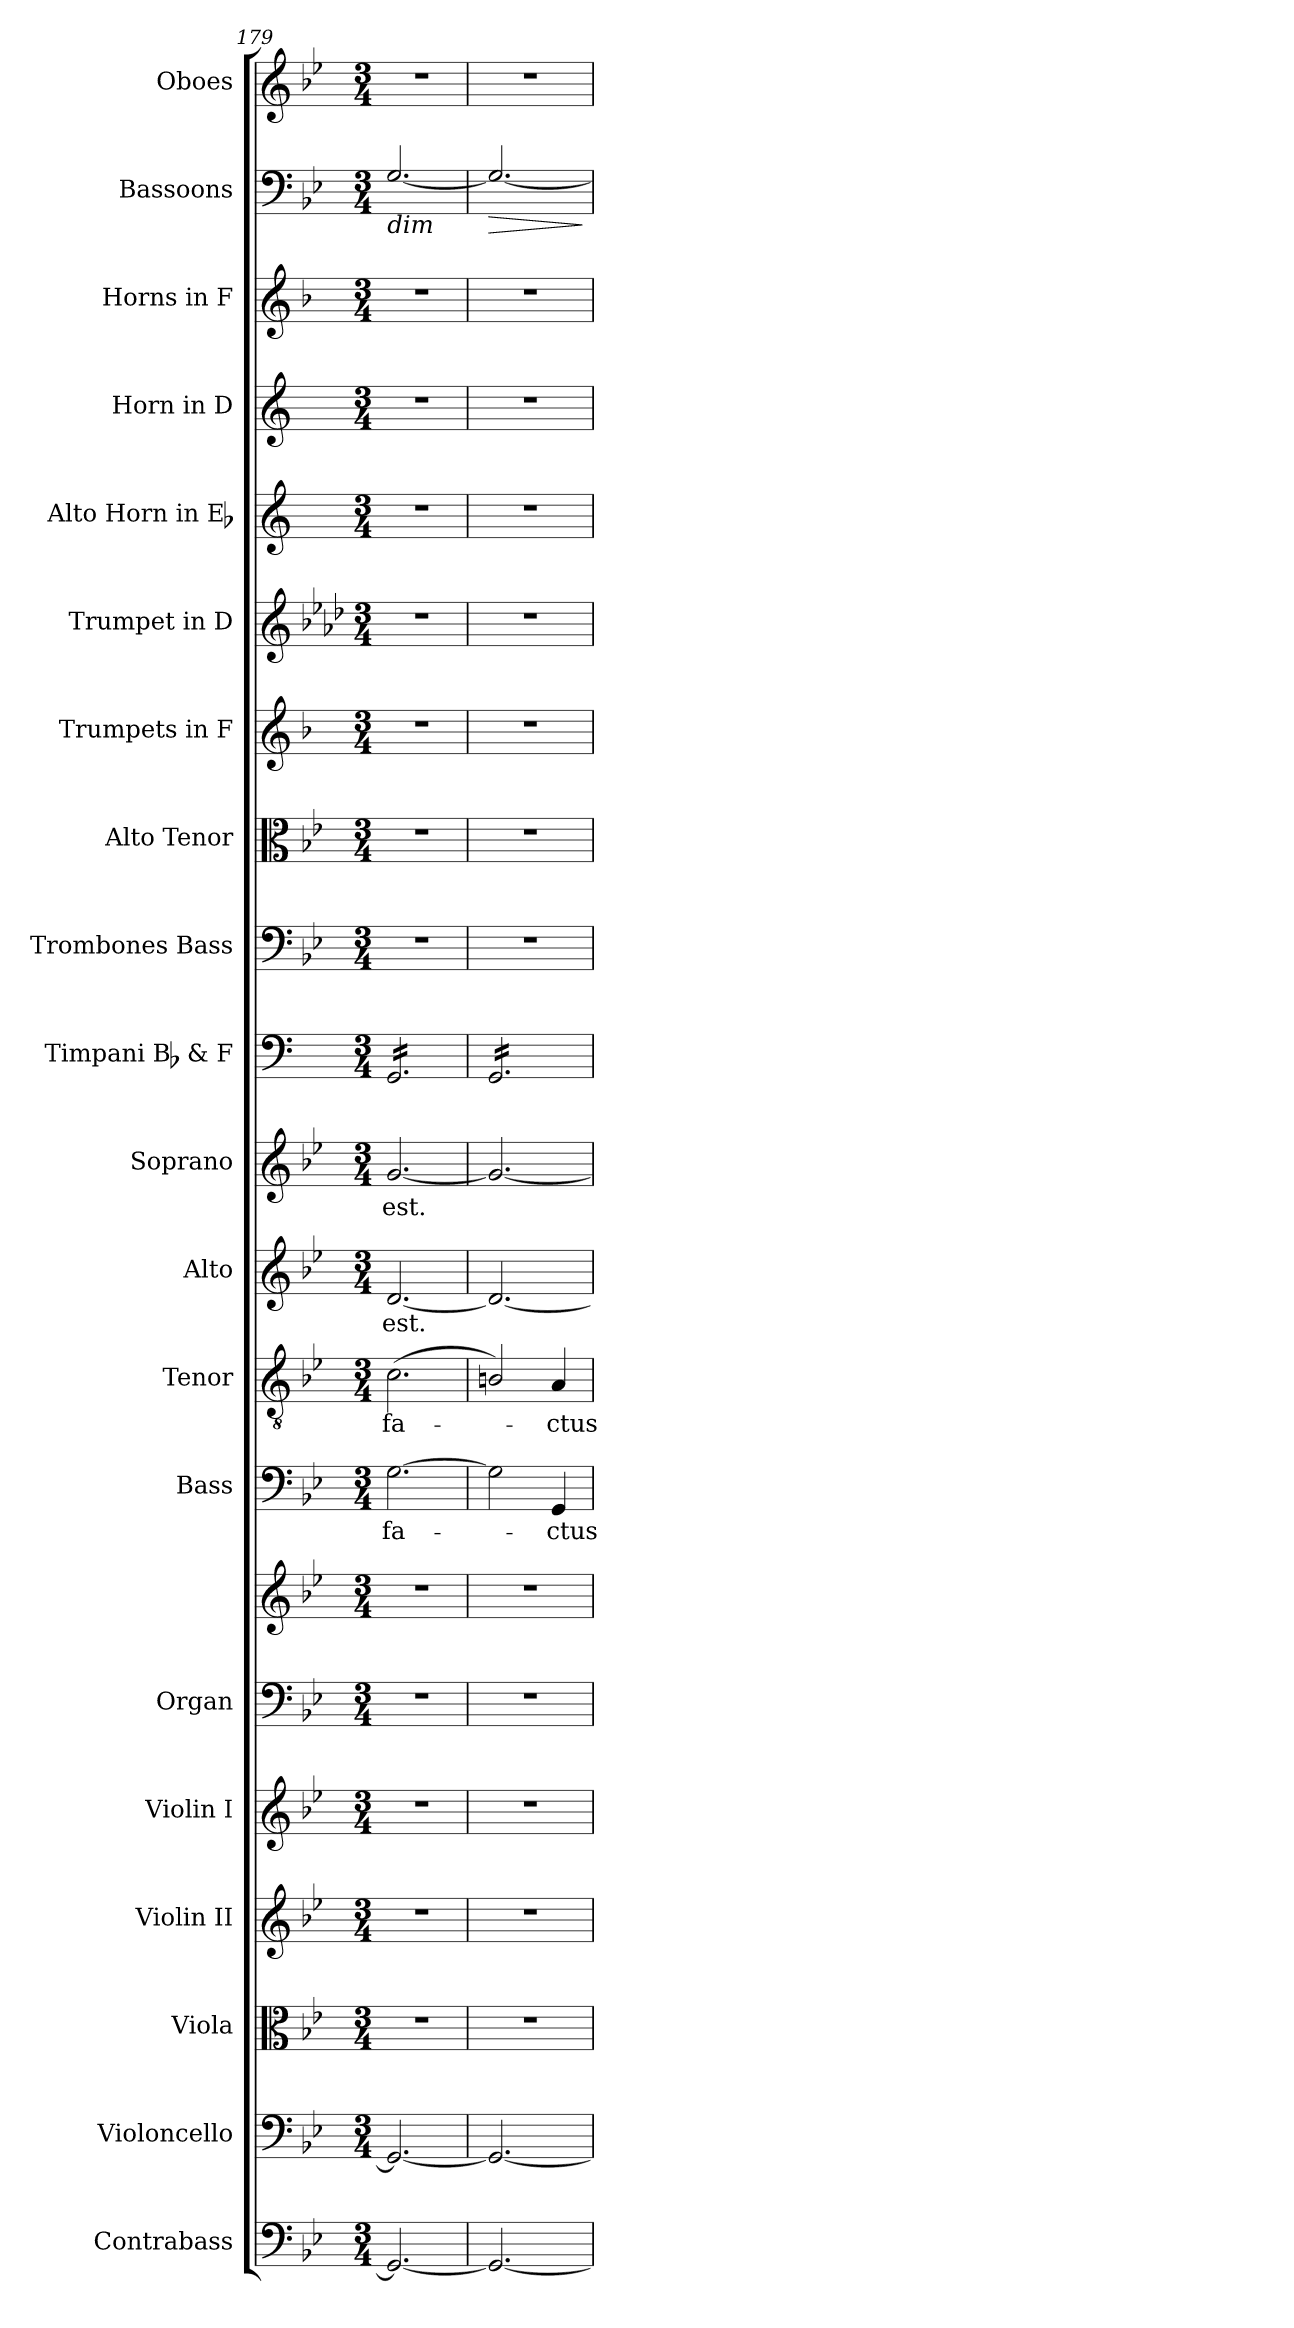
**kern	**kern	**kern	**kern	**kern	**kern	**kern	**kern	**text	**kern	**text	**kern	**text	**kern	**text	**kern	**kern	**kern	**kern	**kern	**kern	**kern	**kern	**kern	**dynam	**kern
*part20	*part19	*part18	*part17	*part16	*part15	*part15	*part14	*part14	*part13	*part13	*part12	*part12	*part11	*part11	*part10	*part9	*part8	*part7	*part6	*part5	*part4	*part3	*part2	*part2	*part1
*staff21	*staff20	*staff19	*staff18	*staff17	*staff16	*staff15	*staff14	*staff14	*staff13	*staff13	*staff12	*staff12	*staff11	*staff11	*staff10	*staff9	*staff8	*staff7	*staff6	*staff5	*staff4	*staff3	*staff2	*staff2	*staff1
*I"Contrabass	*I"Violoncello	*I"Viola	*I"Violin II	*I"Violin I	*I"Organ	*	*I"Bass	*	*I"Tenor	*	*I"Alto	*	*I"Soprano	*	*I"Timpani Bb & F	*I"Trombones  Bass	*I"Alto Tenor	*I"Trumpets in F	*I"Trumpet in D	*I"Alto Horn in Eb	*I"Horn in D	*I"Horns in F	*I"Bassoons	*	*I"Oboes
*I'Cb.	*I'Vc.	*I'Vla.	*I'Vln. II	*I'Vln. I	*I'Org.	*	*I'B.	*	*I'T.	*	*I'A.	*	*I'S.	*	*I'Timp.	*	*	*	*	*	*	*I'Hn.	*I'Bsn.	*	*I'Ob.
*clefF4	*clefF4	*clefC3	*clefG2	*clefG2	*clefF4	*clefG2	*clefF4	*	*clefGv2	*	*clefG2	*	*clefG2	*	*clefF4	*clefF4	*clefC3	*clefG2	*clefG2	*clefG2	*clefG2	*clefG2	*clefF4	*	*clefG2
*ITrd7c12	*	*	*	*	*	*	*	*	*ITrd7c12	*	*	*	*	*	*	*	*	*ITrd4c7	*ITrd-1c-2	*ITrd5c8	*ITrd6c10	*ITrd4c7	*	*	*
*k[b-e-]	*k[b-e-]	*k[b-e-]	*k[b-e-]	*k[b-e-]	*k[b-e-]	*k[b-e-]	*k[b-e-]	*	*k[b-e-]	*	*k[b-e-]	*	*k[b-e-]	*	*k[]	*k[b-e-]	*k[b-e-]	*k[b-e-]	*k[b-e-]	*k[f#c#g#d#]	*k[f#c#]	*k[b-e-]	*k[b-e-]	*	*k[b-e-]
*B-:	*B-:	*B-:	*B-:	*B-:	*B-:	*B-:	*B-:	*	*B-:	*	*B-:	*	*B-:	*	*C:	*B-:	*B-:	*B-:	*B-:	*E:	*D:	*B-:	*B-:	*	*B-:
*M3/4	*M3/4	*M3/4	*M3/4	*M3/4	*M3/4	*M3/4	*M3/4	*	*M3/4	*	*M3/4	*	*M3/4	*	*M3/4	*M3/4	*M3/4	*M3/4	*M3/4	*M3/4	*M3/4	*M3/4	*M3/4	*	*M3/4
=179	=179	=179	=179	=179	=179	=179	=179	=179	=179	=179	=179	=179	=179	=179	=179	=179	=179	=179	=179	=179	=179	=179	=179	=179	=179
!	!	!LO:N:vis=1	!LO:N:vis=1	!LO:N:vis=1	!LO:N:vis=1	!LO:N:vis=1	!	!	!	!	!	!	!	!	!	!	!	!	!	!	!	!	!	!	!
!	!	!	!	!	!	!	!	!LO:LY:b:color=#000000	!	!	!	!	!	!	!	!	!	!	!	!	!	!	!	!	!
!	!	!	!	!	!	!	!	!	!	!LO:LY:b:color=#000000	!	!	!	!	!	!	!	!	!	!	!	!	!	!	!
!	!	!	!	!	!	!	!	!	!	!	!	!LO:LY:b:color=#000000	!	!	!	!	!	!	!	!	!	!	!	!	!
!	!	!	!	!	!	!	!	!	!	!	!	!	!	!	!	!	!	!	!	!	!	!	!LO:TX:b:i:t=dim	!	!
!	!	!	!	!	!	!	!	!	!	!	!	!	!	!LO:LY:b:color=#000000	!	!LO:N:vis=1	!LO:N:vis=1	!LO:N:vis=1	!LO:N:vis=1	!LO:N:vis=1	!LO:N:vis=1	!LO:N:vis=1	!	!	!LO:N:vis=1
*	*	*	*	*	*	*	*	*	*	*	*	*	*	*	*tremolo	*	*	*	*	*	*	*	*	*	*
2.GGGi/_	2.GGi/_	2.r	2.r	2.r	2.r	2.r	[2.Gi\	fa-	(2.Ci\	fa-	[2.di/	est.	[2.gi/	est.	16GGi/LL	2.r	2.r	2.r	2.r	2.r	2.r	2.r	[2.Gi/	.	2.r
.	.	.	.	.	.	.	.	.	.	.	.	.	.	.	16GGi/	.	.	.	.	.	.	.	.	.	.
.	.	.	.	.	.	.	.	.	.	.	.	.	.	.	16GGi/	.	.	.	.	.	.	.	.	.	.
.	.	.	.	.	.	.	.	.	.	.	.	.	.	.	16GGi/	.	.	.	.	.	.	.	.	.	.
.	.	.	.	.	.	.	.	.	.	.	.	.	.	.	16GGi/	.	.	.	.	.	.	.	.	.	.
.	.	.	.	.	.	.	.	.	.	.	.	.	.	.	16GGi/	.	.	.	.	.	.	.	.	.	.
.	.	.	.	.	.	.	.	.	.	.	.	.	.	.	16GGi/	.	.	.	.	.	.	.	.	.	.
.	.	.	.	.	.	.	.	.	.	.	.	.	.	.	16GGi/	.	.	.	.	.	.	.	.	.	.
.	.	.	.	.	.	.	.	.	.	.	.	.	.	.	16GGi/	.	.	.	.	.	.	.	.	.	.
.	.	.	.	.	.	.	.	.	.	.	.	.	.	.	16GGi/	.	.	.	.	.	.	.	.	.	.
.	.	.	.	.	.	.	.	.	.	.	.	.	.	.	16GGi/	.	.	.	.	.	.	.	.	.	.
.	.	.	.	.	.	.	.	.	.	.	.	.	.	.	16GGi/JJ	.	.	.	.	.	.	.	.	.	.
=180	=180	=180	=180	=180	=180	=180	=180	=180	=180	=180	=180	=180	=180	=180	=180	=180	=180	=180	=180	=180	=180	=180	=180	=180	=180
!	!	!LO:N:vis=1	!LO:N:vis=1	!LO:N:vis=1	!LO:N:vis=1	!LO:N:vis=1	!	!	!	!	!	!	!	!	!	!LO:N:vis=1	!LO:N:vis=1	!LO:N:vis=1	!LO:N:vis=1	!LO:N:vis=1	!LO:N:vis=1	!LO:N:vis=1	!	!LO:HP:b	!LO:N:vis=1
2.GGGi/_	2.GGi/_	2.r	2.r	2.r	2.r	2.r	2Gi\]	.	2BBni/)	.	2.di/_	.	2.gi/_	.	16GGi/LL	2.r	2.r	2.r	2.r	2.r	2.r	2.r	2.Gi/_	>	2.r
.	.	.	.	.	.	.	.	.	.	.	.	.	.	.	16GGi/	.	.	.	.	.	.	.	.	.	.
.	.	.	.	.	.	.	.	.	.	.	.	.	.	.	16GGi/	.	.	.	.	.	.	.	.	.	.
.	.	.	.	.	.	.	.	.	.	.	.	.	.	.	16GGi/	.	.	.	.	.	.	.	.	.	.
.	.	.	.	.	.	.	.	.	.	.	.	.	.	.	16GGi/	.	.	.	.	.	.	.	.	.	.
.	.	.	.	.	.	.	.	.	.	.	.	.	.	.	16GGi/	.	.	.	.	.	.	.	.	.	.
.	.	.	.	.	.	.	.	.	.	.	.	.	.	.	16GGi/	.	.	.	.	.	.	.	.	.	.
.	.	.	.	.	.	.	.	.	.	.	.	.	.	.	16GGi/	.	.	.	.	.	.	.	.	.	.
!	!	!	!	!	!	!	!	!LO:LY:b:color=#000000	!	!	!	!	!	!	!	!	!	!	!	!	!	!	!	!	!
!	!	!	!	!	!	!	!	!	!	!LO:LY:b:color=#000000	!	!	!	!	!	!	!	!	!	!	!	!	!	!	!
.	.	.	.	.	.	.	4GGi/	-ctus	4AAi/	-ctus	.	.	.	.	16GGi/	.	.	.	.	.	.	.	.	.	.
.	.	.	.	.	.	.	.	.	.	.	.	.	.	.	16GGi/	.	.	.	.	.	.	.	.	.	.
.	.	.	.	.	.	.	.	.	.	.	.	.	.	.	16GGi/	.	.	.	.	.	.	.	.	.	.
.	.	.	.	.	.	.	.	.	.	.	.	.	.	.	16GGi/JJ	.	.	.	.	.	.	.	.	.	.
*	*	*	*	*	*	*	*	*	*	*	*	*	*	*	*Xtremolo	*	*	*	*	*	*	*	*	*	*
.	.	.	.	.	.	.	.	.	.	.	.	.	.	.	.	.	.	.	.	.	.	.	.	]	.
=	=	=	=	=	=	=	=	=	=	=	=	=	=	=	=	=	=	=	=	=	=	=	=	=	=
*-	*-	*-	*-	*-	*-	*-	*-	*-	*-	*-	*-	*-	*-	*-	*-	*-	*-	*-	*-	*-	*-	*-	*-	*-	*-
